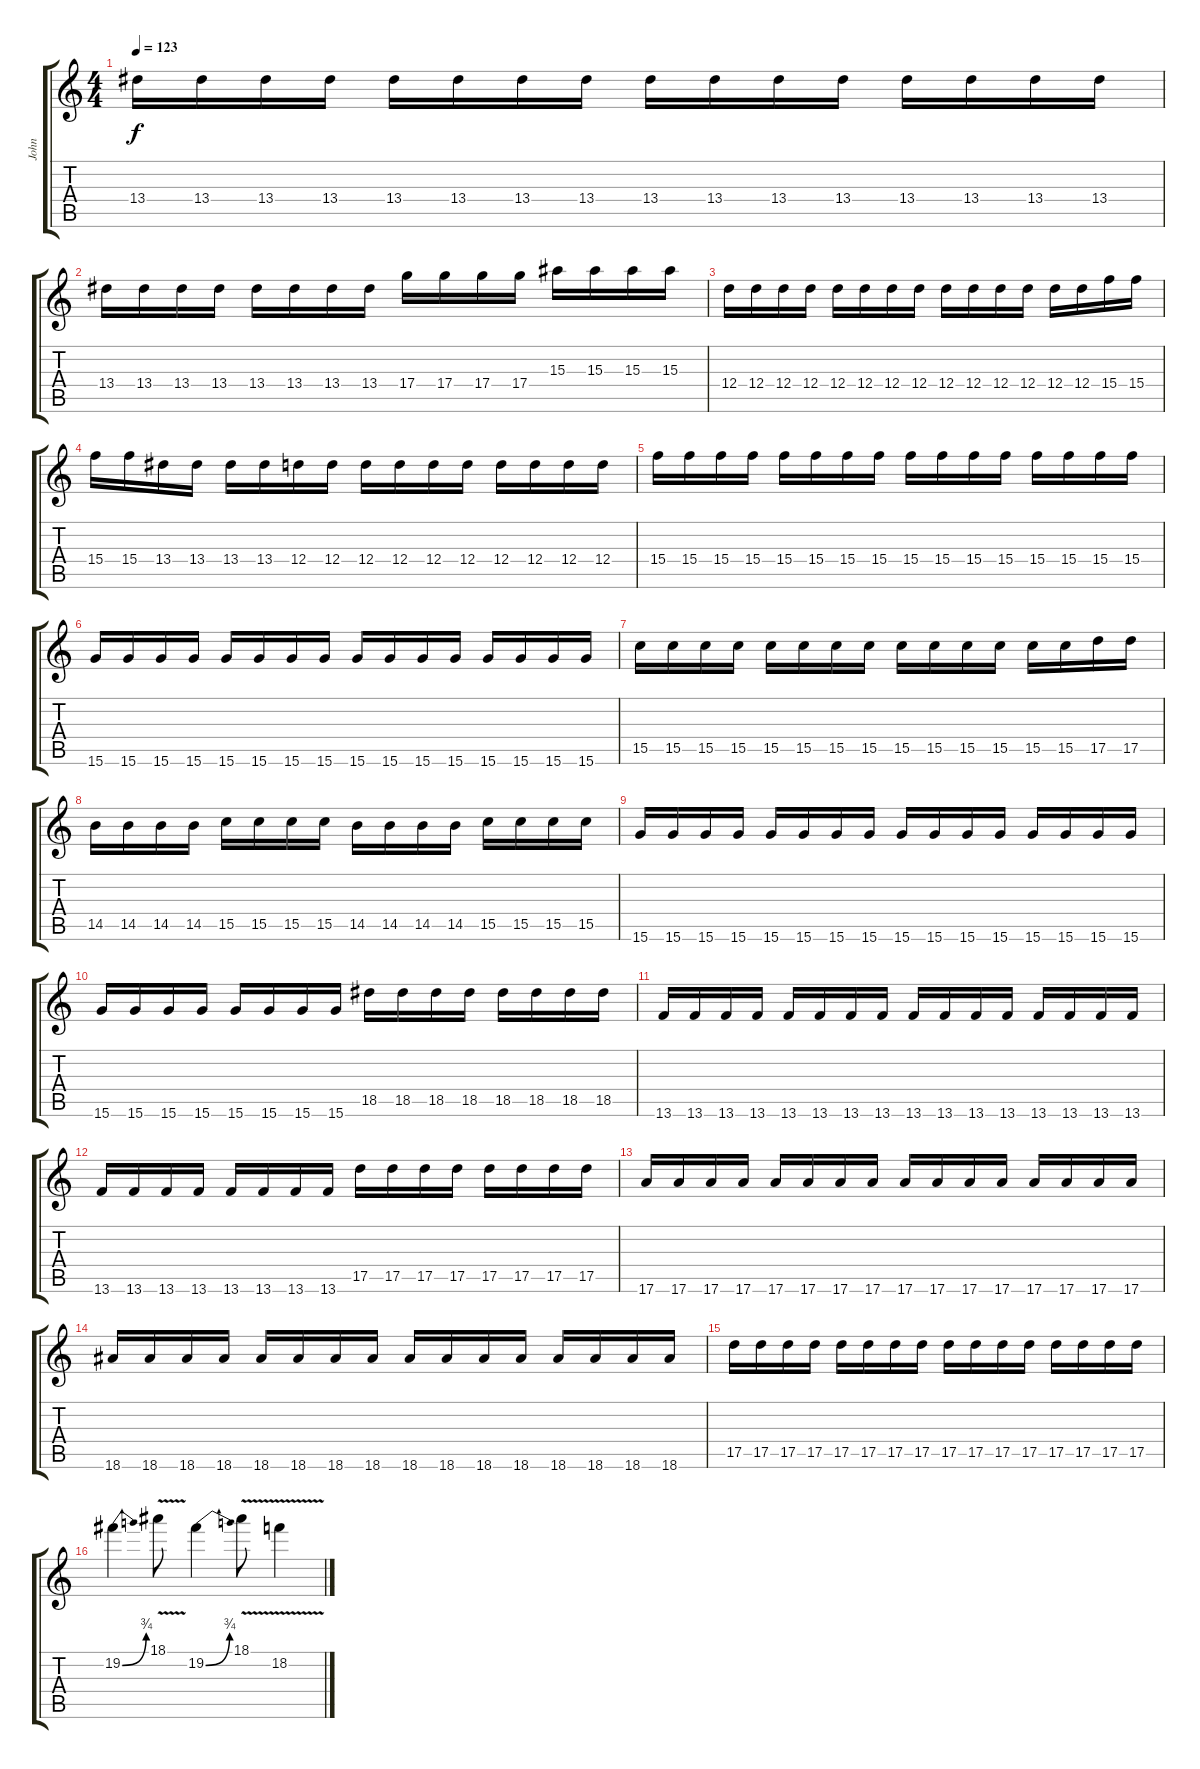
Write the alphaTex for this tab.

\track ("John" "John") {instrument electricguitarmuted}
\staff {score tabs}
\tuning (E4 B3 G3 D3 A2 E2) {hide}
\ts (4 4)
\tempo 123
\clef g2
\ks c
13.4.16{dy f} 13.4.16 13.4.16 13.4.16 13.4.16 13.4.16 13.4.16 13.4.16 13.4.16 13.4.16 13.4.16 13.4.16 13.4.16 13.4.16 13.4.16 13.4.16 |
13.4.16 13.4.16 13.4.16 13.4.16 13.4.16 13.4.16 13.4.16 13.4.16 17.4.16 17.4.16 17.4.16 17.4.16 15.3.16 15.3.16 15.3.16 15.3.16 |
12.4.16 12.4.16 12.4.16 12.4.16 12.4.16 12.4.16 12.4.16 12.4.16 12.4.16 12.4.16 12.4.16 12.4.16 12.4.16 12.4.16 15.4.16 15.4.16 |
15.4.16 15.4.16 13.4.16 13.4.16 13.4.16 13.4.16 12.4.16 12.4.16 12.4.16 12.4.16 12.4.16 12.4.16 12.4.16 12.4.16 12.4.16 12.4.16 |
15.4.16 15.4.16 15.4.16 15.4.16 15.4.16 15.4.16 15.4.16 15.4.16 15.4.16 15.4.16 15.4.16 15.4.16 15.4.16 15.4.16 15.4.16 15.4.16 |
15.6.16 15.6.16 15.6.16 15.6.16 15.6.16 15.6.16 15.6.16 15.6.16 15.6.16 15.6.16 15.6.16 15.6.16 15.6.16 15.6.16 15.6.16 15.6.16 |
15.5.16 15.5.16 15.5.16 15.5.16 15.5.16 15.5.16 15.5.16 15.5.16 15.5.16 15.5.16 15.5.16 15.5.16 15.5.16 15.5.16 17.5.16 17.5.16 |
14.5.16 14.5.16 14.5.16 14.5.16 15.5.16 15.5.16 15.5.16 15.5.16 14.5.16 14.5.16 14.5.16 14.5.16 15.5.16 15.5.16 15.5.16 15.5.16 |
15.6.16 15.6.16 15.6.16 15.6.16 15.6.16 15.6.16 15.6.16 15.6.16 15.6.16 15.6.16 15.6.16 15.6.16 15.6.16 15.6.16 15.6.16 15.6.16 |
15.6.16 15.6.16 15.6.16 15.6.16 15.6.16 15.6.16 15.6.16 15.6.16 18.5.16 18.5.16 18.5.16 18.5.16 18.5.16 18.5.16 18.5.16 18.5.16 |
13.6.16 13.6.16 13.6.16 13.6.16 13.6.16 13.6.16 13.6.16 13.6.16 13.6.16 13.6.16 13.6.16 13.6.16 13.6.16 13.6.16 13.6.16 13.6.16 |
13.6.16 13.6.16 13.6.16 13.6.16 13.6.16 13.6.16 13.6.16 13.6.16 17.5.16 17.5.16 17.5.16 17.5.16 17.5.16 17.5.16 17.5.16 17.5.16 |
17.6.16 17.6.16 17.6.16 17.6.16 17.6.16 17.6.16 17.6.16 17.6.16 17.6.16 17.6.16 17.6.16 17.6.16 17.6.16 17.6.16 17.6.16 17.6.16 |
18.6.16 18.6.16 18.6.16 18.6.16 18.6.16 18.6.16 18.6.16 18.6.16 18.6.16 18.6.16 18.6.16 18.6.16 18.6.16 18.6.16 18.6.16 18.6.16 |
17.5.16 17.5.16 17.5.16 17.5.16 17.5.16 17.5.16 17.5.16 17.5.16 17.5.16 17.5.16 17.5.16 17.5.16 17.5.16 17.5.16 17.5.16 17.5.16 |
19.2{be (bend 0 0 60 3)}.4{volume 13 instrument distortionguitar} 18.1{v}.8 19.2{be (bend 0 0 60 3)}.4 18.1{v}.8 18.2{v}.4
